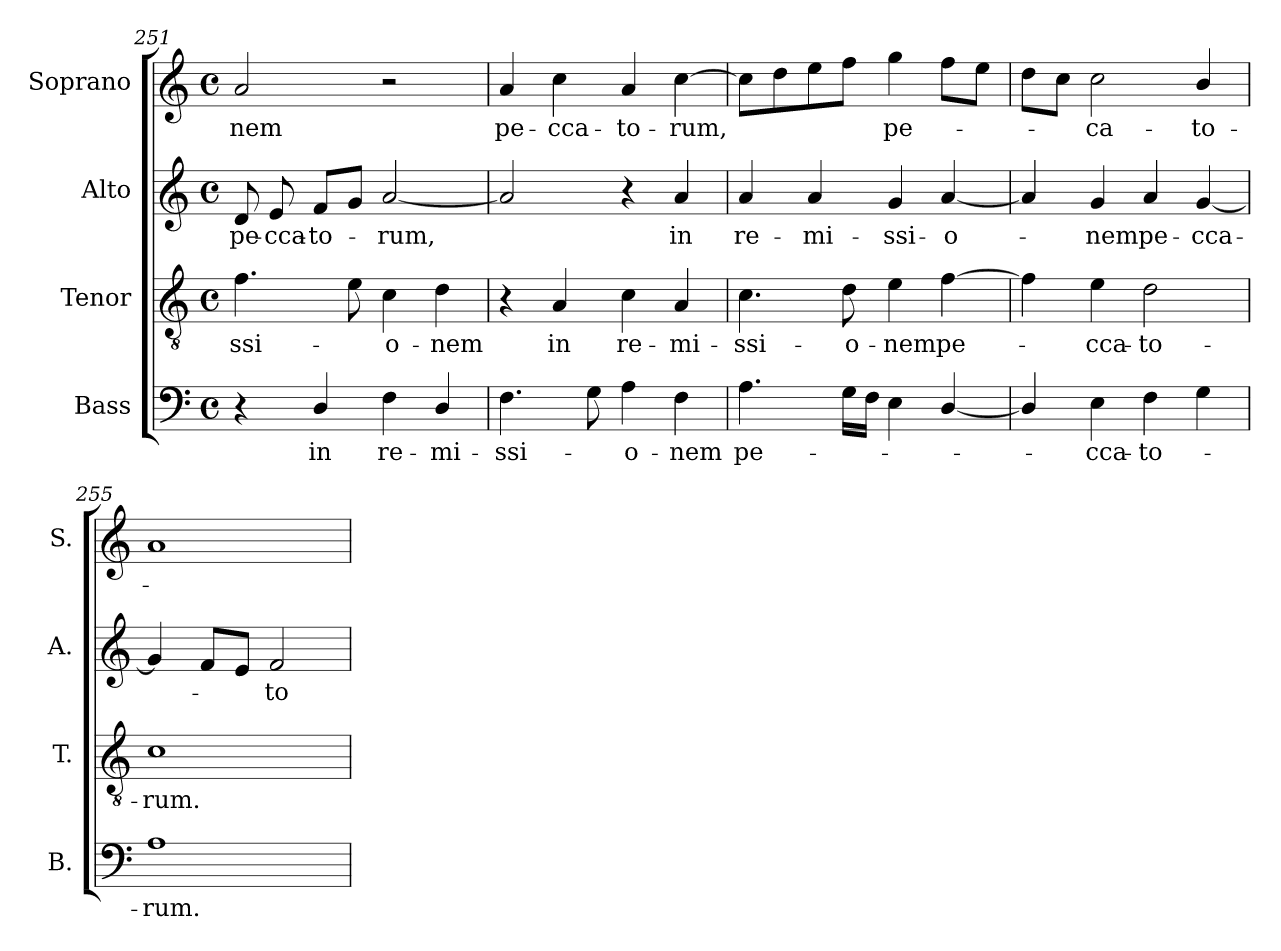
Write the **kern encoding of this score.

**kern	**text	**kern	**text	**kern	**text	**kern	**text
*part4	*part4	*part3	*part3	*part2	*part2	*part1	*part1
*staff4	*staff4	*staff3	*staff3	*staff2	*staff2	*staff1	*staff1
*I"Bass	*	*I"Tenor	*	*I"Alto	*	*I"Soprano	*
*I'B.	*	*I'T.	*	*I'A.	*	*I'S.	*
!!LO:LB:g=z
*clefF4	*	*clefGv2	*	*clefG2	*	*clefG2	*
*	*	*ITrd7c12	*	*	*	*	*
*k[]	*	*k[]	*	*k[]	*	*k[]	*
*C:	*	*C:	*	*C:	*	*C:	*
*M4/4	*	*M4/4	*	*M4/4	*	*M4/4	*
*met(c)	*	*met(c)	*	*met(c)	*	*met(c)	*
=251	=251	=251	=251	=251	=251	=251	=251
!	!	!	!LO:LY:b:color=#000000	!	!	!	!
!	!	!	!	!	!LO:LY:b:color=#000000	!	!
!	!	!	!	!	!	!	!LO:LY:b:color=#000000
4r	.	4.Fi\	-ssi-	8di/	pe-	2ai/	-nem
!	!	!	!	!	!LO:LY:b:color=#000000	!	!
.	.	.	.	8ei/	-cca-	.	.
!	!LO:LY:b:color=#000000	!	!	!	!	!	!
!	!	!	!	!	!LO:LY:b:color=#000000	!	!
4Di/	in	.	.	8fi/L	-to-	.	.
.	.	8Ei\	.	8gi/J	.	.	.
!	!LO:LY:b:color=#000000	!	!	!	!	!	!
!	!	!	!LO:LY:b:color=#000000	!	!	!	!
!	!	!	!	!	!LO:LY:b:color=#000000	!	!
4Fi\	re-	4Ci\	-o-	[2ai/	-rum,	2r	.
!	!LO:LY:b:color=#000000	!	!	!	!	!	!
!	!	!	!LO:LY:b:color=#000000	!	!	!	!
4Di/	-mi-	4Di\	-nem	.	.	.	.
=252	=252	=252	=252	=252	=252	=252	=252
!	!LO:LY:b:color=#000000	!	!	!	!	!	!
!	!	!	!	!	!	!	!LO:LY:b:color=#000000
4.Fi\	-ssi-	4r	.	2ai/]	.	4ai/	pe-
!	!	!	!LO:LY:b:color=#000000	!	!	!	!
!	!	!	!	!	!	!	!LO:LY:b:color=#000000
.	.	4AAi/	in	.	.	4cci\	-cca-
8Gi\	.	.	.	.	.	.	.
!	!LO:LY:b:color=#000000	!	!	!	!	!	!
!	!	!	!LO:LY:b:color=#000000	!	!	!	!
!	!	!	!	!	!	!	!LO:LY:b:color=#000000
4Ai\	-o-	4Ci\	re-	4r	.	4ai/	-to-
!	!LO:LY:b:color=#000000	!	!	!	!	!	!
!	!	!	!LO:LY:b:color=#000000	!	!	!	!
!	!	!	!	!	!LO:LY:b:color=#000000	!	!
!	!	!	!	!	!	!	!LO:LY:b:color=#000000
4Fi\	-nem	4AAi/	-mi-	4ai/	in	[4cci\	-rum,
=253	=253	=253	=253	=253	=253	=253	=253
!	!LO:LY:b:color=#000000	!	!	!	!	!	!
!	!	!	!LO:LY:b:color=#000000	!	!	!	!
!	!	!	!	!	!LO:LY:b:color=#000000	!	!
4.Ai\	pe-	4.Ci\	-ssi-	4ai/	re-	8cci\L]	.
.	.	.	.	.	.	8ddi\	.
!	!	!	!	!	!LO:LY:b:color=#000000	!	!
.	.	.	.	4ai/	-mi-	8eei\	.
!	!	!	!LO:LY:b:color=#000000	!	!	!	!
16Gi\LL	.	8Di\	-o-	.	.	8ffi\J	.
16Fi\JJ	.	.	.	.	.	.	.
!	!	!	!LO:LY:b:color=#000000	!	!	!	!
!	!	!	!	!	!LO:LY:b:color=#000000	!	!
!	!	!	!	!	!	!	!LO:LY:b:color=#000000
4Ei\	.	4Ei\	-nem	4gi/	-ssi-	4ggi\	pe-
!	!	!	!LO:LY:b:color=#000000	!	!	!	!
!	!	!	!	!	!LO:LY:b:color=#000000	!	!
[4Di/	.	[4Fi\	pe-	[4ai/	-o-	8ffi\L	.
.	.	.	.	.	.	8eei\J	.
=254	=254	=254	=254	=254	=254	=254	=254
4Di/]	.	4Fi\]	.	4ai/]	.	8ddi\L	.
.	.	.	.	.	.	8cci\J	.
!	!LO:LY:b:color=#000000	!	!	!	!	!	!
!	!	!	!LO:LY:b:color=#000000	!	!	!	!
!	!	!	!	!	!LO:LY:b:color=#000000	!	!
!	!	!	!	!	!	!	!LO:LY:b:color=#000000
4Ei\	-cca-	4Ei\	-cca-	4gi/	-nem	2cci\	-ca-
!	!LO:LY:b:color=#000000	!	!	!	!	!	!
!	!	!	!LO:LY:b:color=#000000	!	!	!	!
!	!	!	!	!	!LO:LY:b:color=#000000	!	!
4Fi\	-to-	2Di\	-to-	4ai/	pe-	.	.
!	!	!	!	!	!LO:LY:b:color=#000000	!	!
!	!	!	!	!	!	!	!LO:LY:b:color=#000000
4Gi\	.	.	.	[4gi/	-cca-	4bi/	-to-
=255	=255	=255	=255	=255	=255	=255	=255
!	!LO:LY:b:color=#000000	!	!	!	!	!	!
!	!	!	!LO:LY:b:color=#000000	!	!	!	!
1Ai	-rum.	1Ci	-rum.	4gi/]	.	1ai	.
.	.	.	.	8fi/L	.	.	.
.	.	.	.	8ei/J	.	.	.
!	!	!	!	!	!LO:LY:b:color=#000000	!	!
.	.	.	.	2fi/	-to-	.	.
=	=	=	=	=	=	=	=
*-	*-	*-	*-	*-	*-	*-	*-
